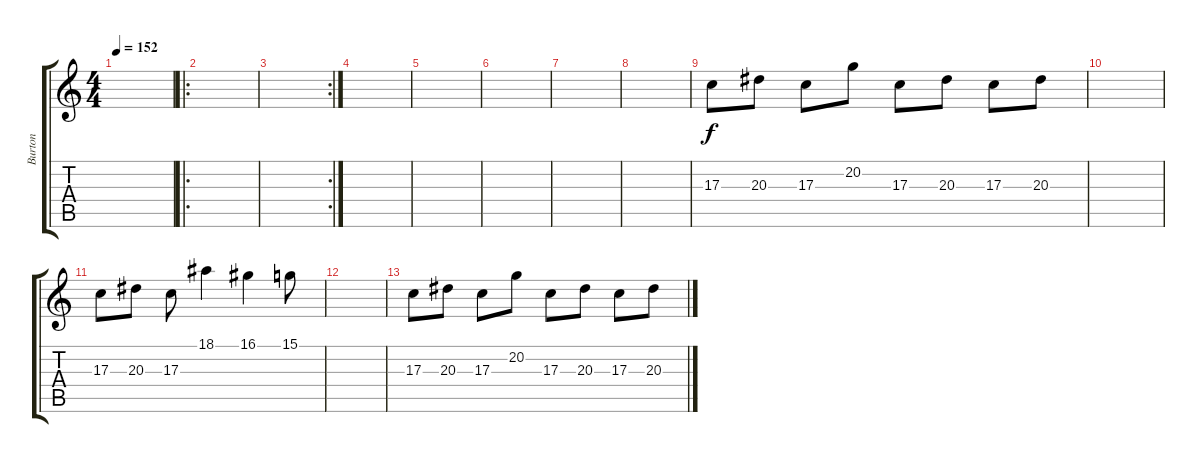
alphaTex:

\track ("Burton" "Burton") {instrument pad1newage}
\staff {score tabs}
\tuning (E4 B3 G3 D3 A2 E2) {hide}
\ts (4 4)
\tempo 152
\clef g2
\ks c
|
\ro
|
\rc 2
|
|
|
|
|
|
17.3.8 20.3.8 17.3.8 20.2.8 17.3.8{volume 10} 20.3.8 17.3.8 20.3.8 |
|
17.3.8 20.3.8 17.3.8 18.1.4 16.1.4 15.1.8 |
|
17.3.8 20.3.8 17.3.8 20.2.8 17.3.8{volume 10} 20.3.8 17.3.8 20.3.8
